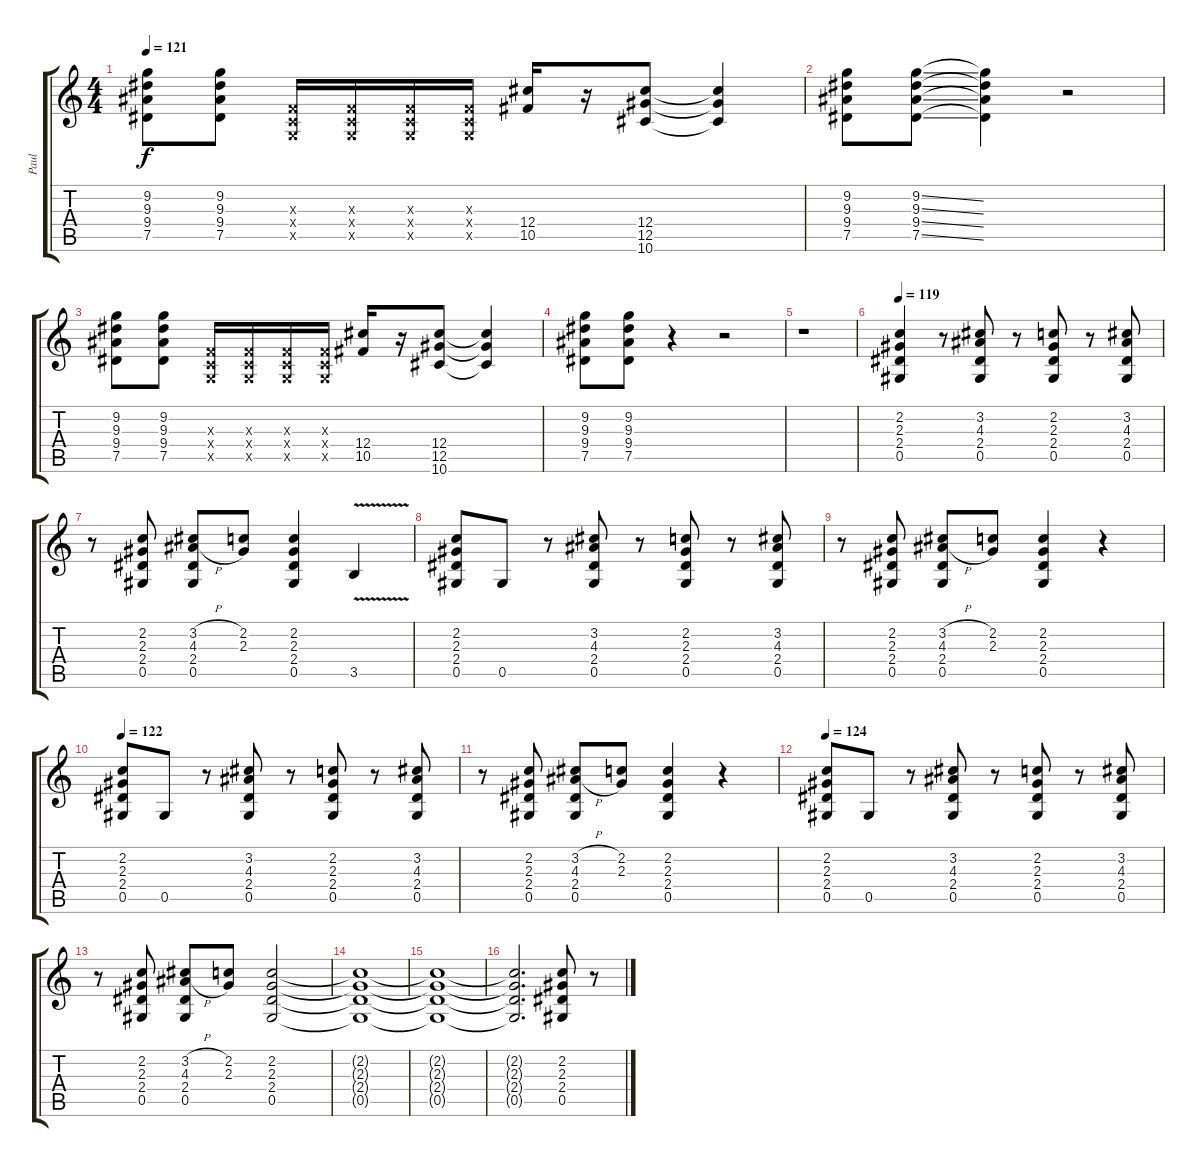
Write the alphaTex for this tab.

\track ("Paul" "Paul") {instrument overdrivenguitar}
\staff {score tabs}
\tuning (Eb4 Bb3 Gb3 Db3 Ab2 Eb2) {hide}
\ts (4 4)
\tempo 121
\clef g2
\ks c
(9.2 9.3 9.4 7.5).8{dy f} (9.2 9.3 9.4 7.5).8 (-1.3{x} -1.4{x} -1.5{x}).16 (-1.3{x} -1.4{x} -1.5{x}).16 (-1.3{x} -1.4{x} -1.5{x}).16 (-1.3{x} -1.4{x} -1.5{x}).16 (12.4 10.5).16 r.16 (12.4 12.5 10.6).8 (12.4{t} 12.5{t} 10.6{t}).4 |
(9.2 9.3 9.4 7.5).8 (9.2{ss} 9.3{ss} 9.4{ss} 7.5{ss}).8 (9.2{t} 9.3{t} 9.4{t} 7.5{t}).4 r.2 |
(9.2 9.3 9.4 7.5).8 (9.2 9.3 9.4 7.5).8 (-1.3{x} -1.4{x} -1.5{x}).16 (-1.3{x} -1.4{x} -1.5{x}).16 (-1.3{x} -1.4{x} -1.5{x}).16 (-1.3{x} -1.4{x} -1.5{x}).16 (12.4 10.5).16 r.16 (12.4 12.5 10.6).8 (12.4{t} 12.5{t} 10.6{t}).4 |
(9.2 9.3 9.4 7.5).8 (9.2 9.3 9.4 7.5).8 r.4 r.2 |
r.1 |
\tempo 119
(2.2 2.3 2.4 0.5).4 r.8 (3.2 4.3 2.4 0.5).8 r.8 (2.2 2.3 2.4 0.5).8 r.8 (3.2 4.3 2.4 0.5).8 |
r.8 (2.2 2.3 2.4 0.5).8 (3.2{h} 4.3{h} 2.4 0.5).8 (2.2 2.3).8 (2.2 2.3 2.4 0.5).4 3.5{v}.4 |
(2.2 2.3 2.4 0.5).8 0.5.8 r.8 (3.2 4.3 2.4 0.5).8 r.8 (2.2 2.3 2.4 0.5).8 r.8 (3.2 4.3 2.4 0.5).8 |
r.8 (2.2 2.3 2.4 0.5).8 (3.2{h} 4.3{h} 2.4 0.5).8 (2.2 2.3).8 (2.2 2.3 2.4 0.5).4 r.4 |
\tempo 122
(2.2 2.3 2.4 0.5).8 0.5.8 r.8 (3.2 4.3 2.4 0.5).8 r.8 (2.2 2.3 2.4 0.5).8 r.8 (3.2 4.3 2.4 0.5).8 |
r.8 (2.2 2.3 2.4 0.5).8 (3.2{h} 4.3{h} 2.4 0.5).8 (2.2 2.3).8 (2.2 2.3 2.4 0.5).4 r.4 |
\tempo 124
(2.2 2.3 2.4 0.5).8 0.5.8 r.8 (3.2 4.3 2.4 0.5).8 r.8 (2.2 2.3 2.4 0.5).8 r.8 (3.2 4.3 2.4 0.5).8 |
r.8 (2.2 2.3 2.4 0.5).8 (3.2{h} 4.3{h} 2.4 0.5).8 (2.2 2.3).8 (2.2 2.3 2.4 0.5).2 |
(2.2{t} 2.3{t} 2.4{t} 0.5{t}).1 |
(2.2{t} 2.3{t} 2.4{t} 0.5{t}).1 |
(2.2{t} 2.3{t} 2.4{t} 0.5{t}).2{d} (2.2 2.3 2.4 0.5).8 r.8
